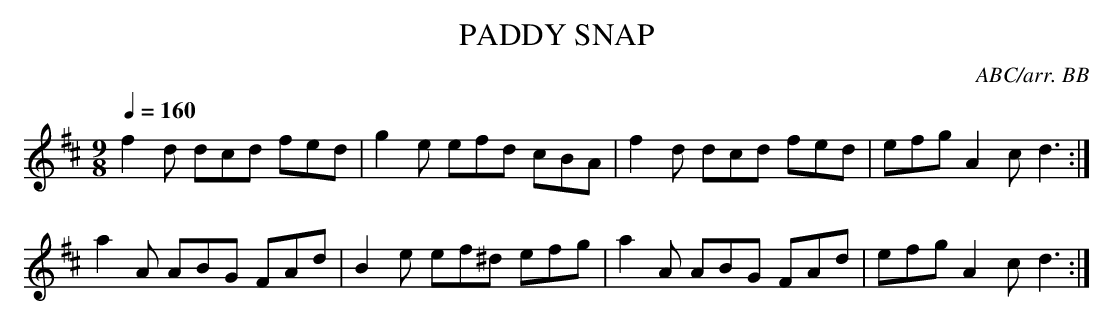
X:1
T:PADDY SNAP
C:ABC/arr. BB
Q:1/4=160
L:1/8
M:9/8
K:D
f2d dcd fed|g2e efd cBA|f2d dcd fed|efg A2c d3 :|
a2A ABG FAd|B2e ef^d efg|a2A ABG FAd|efg A2c d3 :|
